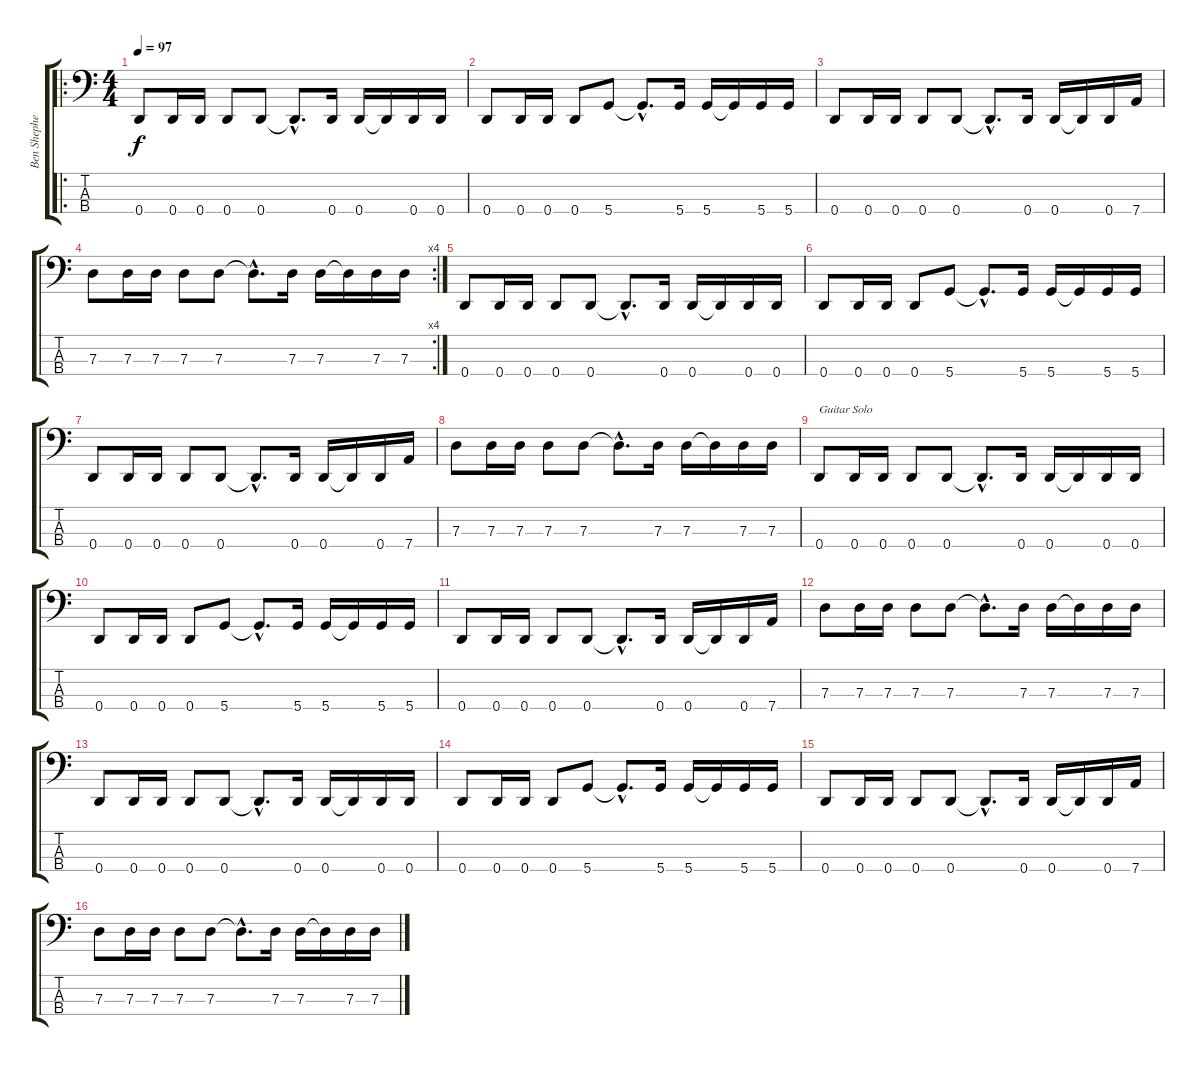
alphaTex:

\track ("Ben Shepherd" "Ben Shephe") {instrument electricbassfinger}
\staff {score tabs}
\tuning (G2 D2 G1 D1) {hide}
\ro
\ts (4 4)
\tempo 97
\clef f4
\ks c
0.4.8{dy f} 0.4.16 0.4.16 0.4.8 0.4.8 0.4{hac t}.8{d} 0.4.16 0.4.16 0.4{t}.16 0.4.16 0.4.16 |
0.4.8 0.4.16 0.4.16 0.4.8 5.4.8 5.4{hac t}.8{d} 5.4.16 5.4.16 5.4{t}.16 5.4.16 5.4.16 |
0.4.8 0.4.16 0.4.16 0.4.8 0.4.8 0.4{hac t}.8{d} 0.4.16 0.4.16 0.4{t}.16 0.4.16 7.4.16 |
\rc 4
7.3.8 7.3.16 7.3.16 7.3.8 7.3.8 7.3{hac t}.8{d} 7.3.16 7.3.16 7.3{t}.16 7.3.16 7.3.16 |
0.4.8 0.4.16 0.4.16 0.4.8 0.4.8 0.4{hac t}.8{d} 0.4.16 0.4.16 0.4{t}.16 0.4.16 0.4.16 |
0.4.8 0.4.16 0.4.16 0.4.8 5.4.8 5.4{hac t}.8{d} 5.4.16 5.4.16 5.4{t}.16 5.4.16 5.4.16 |
0.4.8 0.4.16 0.4.16 0.4.8 0.4.8 0.4{hac t}.8{d} 0.4.16 0.4.16 0.4{t}.16 0.4.16 7.4.16 |
7.3.8 7.3.16 7.3.16 7.3.8 7.3.8 7.3{hac t}.8{d} 7.3.16 7.3.16 7.3{t}.16 7.3.16 7.3.16 |
0.4.8{txt "Guitar Solo"} 0.4.16 0.4.16 0.4.8 0.4.8 0.4{hac t}.8{d} 0.4.16 0.4.16 0.4{t}.16 0.4.16 0.4.16 |
0.4.8 0.4.16 0.4.16 0.4.8 5.4.8 5.4{hac t}.8{d} 5.4.16 5.4.16 5.4{t}.16 5.4.16 5.4.16 |
0.4.8 0.4.16 0.4.16 0.4.8 0.4.8 0.4{hac t}.8{d} 0.4.16 0.4.16 0.4{t}.16 0.4.16 7.4.16 |
7.3.8 7.3.16 7.3.16 7.3.8 7.3.8 7.3{hac t}.8{d} 7.3.16 7.3.16 7.3{t}.16 7.3.16 7.3.16 |
0.4.8 0.4.16 0.4.16 0.4.8 0.4.8 0.4{hac t}.8{d} 0.4.16 0.4.16 0.4{t}.16 0.4.16 0.4.16 |
0.4.8 0.4.16 0.4.16 0.4.8 5.4.8 5.4{hac t}.8{d} 5.4.16 5.4.16 5.4{t}.16 5.4.16 5.4.16 |
0.4.8 0.4.16 0.4.16 0.4.8 0.4.8 0.4{hac t}.8{d} 0.4.16 0.4.16 0.4{t}.16 0.4.16 7.4.16 |
7.3.8 7.3.16 7.3.16 7.3.8 7.3.8 7.3{hac t}.8{d} 7.3.16 7.3.16 7.3{t}.16 7.3.16 7.3.16
